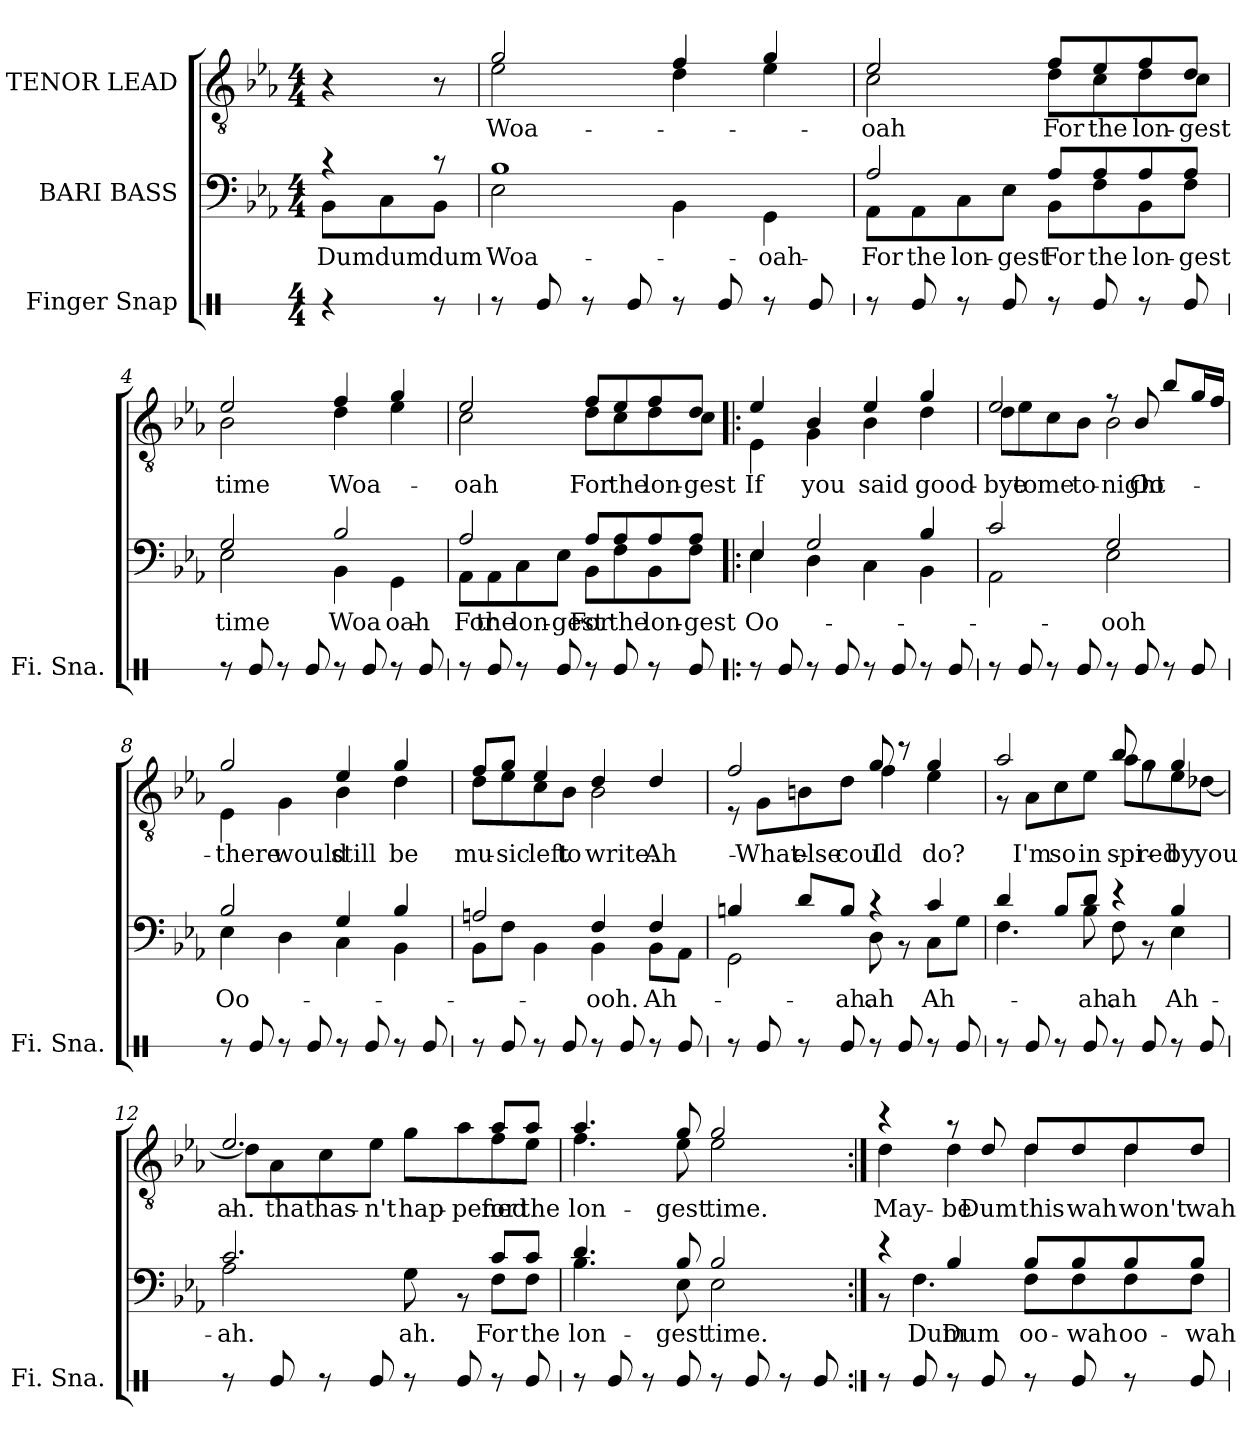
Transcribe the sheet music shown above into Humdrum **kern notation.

**kern	**kern	**text	**kern	**text
*part3	*part2	*part2	*part1	*part1
*staff3	*staff2	*staff2	*staff1	*staff1
*I"Finger Snap	*I"BARI BASS	*	*I"TENOR LEAD	*
*I'Fi. Sna.	*	*	*	*
*stria1	*	*	*	*
*clefX	*clefF4	*	*clefGv2	*
*k[]	*k[b-e-a-]	*	*k[b-e-a-]	*
*M4/4	*M4/4	*	*M4/4	*
*MM95	*MM95	*	*MM95	*
=1	=1	=1	=1	=1
*	*^	*	*	*
4r	4r	8BB-\L	Dum	4r	.
.	.	8C\	dum	.	.
8r	8r	8BB-\J	dum	8r	.
=2	=2	=2	=2	=2	=2
*	*	*	*	*^	*
8r	1B-	2E-\	Woa-	2g/	2e-\	Woa-
8Re/	.	.	.	.	.	.
8r	.	.	.	.	.	.
8Re/	.	.	.	.	.	.
8r	.	4BB-\	.	4f/	4d\	.
8Re/	.	.	.	.	.	.
8r	.	4GG\	oah	4g/	4e-\	.
8Re/	.	.	.	.	.	.
=3	=3	=3	=3	=3	=3	=3
8r	2A-/	8AA-\L	-For	2e-/	2c\	-oah
8Re/	.	8AA-\	the	.	.	.
8r	.	8C\	lon-	.	.	.
8Re/	.	8E-\J	-gest	.	.	.
8r	8A-/L	8BB-\L	For	8f/L	8d\L	For
8Re/	8A-/	8F\	the	8e-/	8c\	the
8r	8A-/	8BB-\	lon-	8f/	8d\	lon-
8Re/	8A-/J	8F\J	-gest	8d/J	8c\J	-gest
!!LO:LB:g=z	!!
=4	=4	=4	=4	=4	=4	=4
8r	2G/	2E-\	time	2e-/	2B-\	time
8Re/	.	.	.	.	.	.
8r	.	.	.	.	.	.
8Re/	.	.	.	.	.	.
8r	2B-/	4BB-\	Woa-	4f/	4d\	Woa-
8Re/	.	.	.	.	.	.
8r	.	4GG\	-oah	4g/	4e-\	.
8Re/	.	.	.	.	.	.
=5	=5	=5	=5	=5	=5	=5
8r	2A-/	8AA-\L	For	2e-/	2c\	-oah
8Re/	.	8AA-\	the	.	.	.
8r	.	8C\	lon-	.	.	.
8Re/	.	8E-\J	-gest	.	.	.
8r	8A-/L	8BB-\L	For	8f/L	8d\L	For
8Re/	8A-/	8F\	the	8e-/	8c\	the
8r	8A-/	8BB-\	lon-	8f/	8d\	lon-
8Re/	8A-/J	8F\J	-gest	8d/J	8c\J	-gest
=6!|:	=6!|:	=6!|:	=6!|:	=6!|:	=6!|:	=6!|:
8r	4E-/	4E-\	Oo-	4e-/	4E-\	If
8Re/	.	.	.	.	.	.
8r	2G/	4D\	.	4B-/	4G\	you
8Re/	.	.	.	.	.	.
8r	.	4C\	.	4e-/	4B-\	said
8Re/	.	.	.	.	.	.
8r	4B-/	4BB-\	.	4g/	4d\	good-
8Re/	.	.	.	.	.	.
!!LO:LB:g=z	!!
=7	=7	=7	=7	=7	=7	=7
8r	2c/	2AA-\	.	2e-/	8d\L	-bye
8Re/	.	.	.	.	8e-\	to
8r	.	.	.	.	8c\	me
8Re/	.	.	.	.	8B-\J	to-
8r	2G/	2E-\	-ooh	8r	2B-\	-night
8Re/	.	.	.	8B-/	.	Oo-
8r	.	.	.	8b-/L	.	.
8Re/	.	.	.	16g/L	.	.
.	.	.	.	16f/JJ	.	.
=8	=8	=8	=8	=8	=8	=8
8r	2B-/	4E-\	Oo-	2g/	4E-\	there
8Re/	.	.	.	.	.	.
8r	.	4D\	.	.	4G\	would
8Re/	.	.	.	.	.	.
8r	4G/	4C\	.	4e-/	4B-\	still
8Re/	.	.	.	.	.	.
8r	4B-/	4BB-\	.	4g/	4d\	be
8Re/	.	.	.	.	.	.
=9	=9	=9	=9	=9	=9	=9
8r	2An/	8BB-\L	.	8f/L	8d\L	mu-
8Re/	.	8F\J	.	8g/J	8e-\	-sic
8r	.	4BB-\	.	4e-/	8c\	left
8Re/	.	.	.	.	8B-\J	to
8r	4F/	4BB-\	-ooh.	4d/	2B-\	write.
8Re/	.	.	.	.	.	.
8r	4F/	8BB-\L	Ah-	4d/	.	Ah-
8Re/	.	8AA-\J	.	.	.	.
!!LO:PB:g=z	!!
=10	=10	=10	=10	=10	=10	=10
8r	4Bn/	2GG\	.	2f/	8r	.
8Re/	.	.	.	.	8G\L	What
8r	8d/L	.	.	.	8Bn\	else
8Re/	8B/J	.	-ah.	.	8d\J	could
8r	4r	8D\	-ah	8g/	4f\	I
8Re/	.	8r	.	8r	.	.
8r	4c/	8C\L	Ah-	4g/	4e-\	do?
8Re/	.	8G\J	.	.	.	.
=11	=11	=11	=11	=11	=11	=11
8r	4d/	4.F\	.	2a-/	8r	.
8Re/	.	.	.	.	8A-\L	I'm
8r	8B-/L	.	.	.	8c\	so
8Re/	8d/J	8B-\	-ah.	.	8e-\J	in-
8r	4r	8F\	-ah	8b-/	8a-\L	-spi-
8Re/	.	8r	.	8rf	8g\	-red
8r	4B-/	4E-\	Ah-	4g/	8e-\	by
8Re/	.	.	.	.	[8d-X\J	you-
!!LO:LB:g=z	!!
=12	=12	=12	=12	=12	=12	=12
8r	2.c/	2A-\	-ah.	2.e-/	8d-\L]	-ah.
8Re/	.	.	.	.	8A-\	-that
8r	.	.	.	.	8c\	has-
8Re/	.	.	.	.	8e-\J	-n't
8r	.	8G\	-ah.	.	8g\L	hap-
8Re/	.	8r	.	.	8a-\	-pened
8r	8c/L	8F\L	For	8a-/L	8f\	for
8Re/	8c/J	8F\J	the	8a-/J	8e-\J	the
=13	=13	=13	=13	=13	=13	=13
8r	4.d/	4.B-\	lon-	4.a-/	4.f\	lon-
8Re/	.	.	.	.	.	.
8r	.	.	.	.	.	.
8Re/	8B-/	8E-\	-gest	8g/	8e-\	-gest
8r	2B-/	2E-\	time.	2g/	2e-\	time.
8Re/	.	.	.	.	.	.
8r	.	.	.	.	.	.
8Re/	.	.	.	.	.	.
!!LO:LB:g=z	!!
=14:|!	=14:|!	=14:|!	=14:|!	=14:|!	=14:|!	=14:|!
8r	4r	8r	.	4r	4d\	May-
8Re/	.	4.F\	Dum	.	.	.
8r	4B-/	.	Dum	8r	4d\	-be
8Re/	.	.	.	8d/	.	Dum
8r	8B-/L	8F\L	oo-	8d/L	4d\	this
8Re/	8B-/	8F\	-wah	8d/	.	-wah
8r	8B-/	8F\	oo-	8d/	4d\	won't
8Re/	8B-/J	8F\J	-wah	8d/J	.	-wah
*	*v	*v	*	*	*	*
*	*	*	*v	*v	*
=	=	=	=	=
*-	*-	*-	*-	*-
